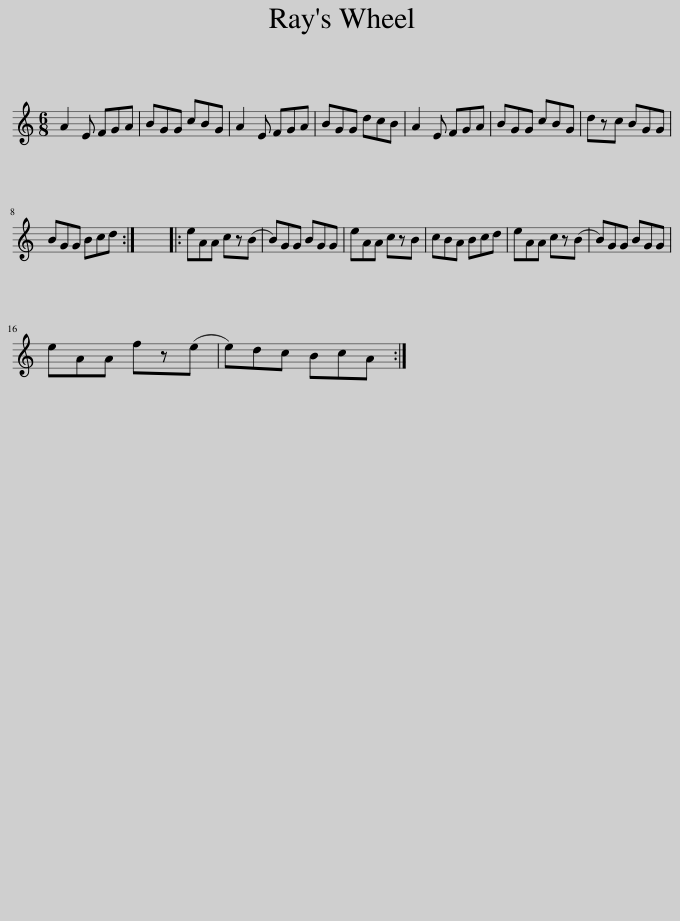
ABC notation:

X:1
L:1/8
M:6/8
I:linebreak $
K:C
V:1 treble
V:1
 A2 E FGA | BGG cBG | A2 E FGA | BGG dcB | A2 E FGA | %5
 BGG cBG | dzc BGG |$ BGG Bcd :| x6 |: eAA cz(B | %10
 B)GG BGG | eAA czB | cBA Bcd | eAA cz(B | B)GG BGG |$ %15
 eAA fz(e | e)dc BcA :| %17
